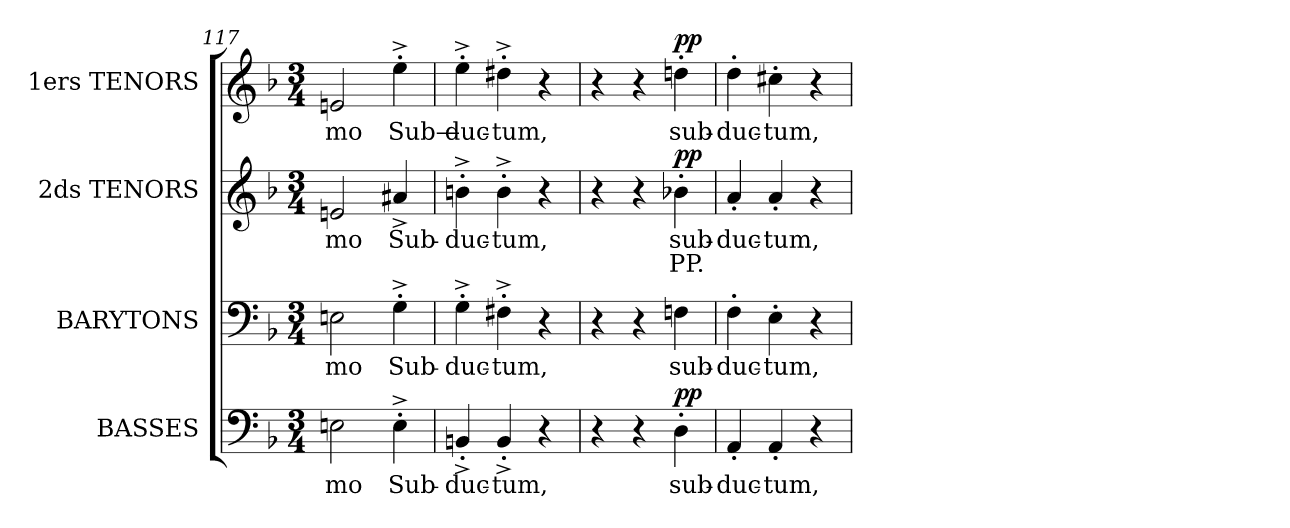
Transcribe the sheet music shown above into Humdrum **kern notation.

**kern	**text	**dynam	**kern	**text	**kern	**text	**text	**dynam	**kern	**text	**dynam
*part4	*part4	*part4	*part3	*part3	*part2	*part2	*part2	*part2	*part1	*part1	*part1
*staff4	*staff4	*staff4	*staff3	*staff3	*staff2	*staff2	*staff2	*staff2	*staff1	*staff1	*staff1
*I"BASSES	*	*	*I"BARYTONS	*	*I"2ds TENORS	*	*	*	*I"1ers TENORS	*	*
*I'BAS.	*	*	*I'BAR.	*	*	*	*	*	*	*	*
!!LO:LB:g=z
*clefF4	*	*	*clefF4	*	*clefG2	*	*	*	*clefG2	*	*
*k[b-]	*	*	*k[b-]	*	*k[b-]	*	*	*	*k[b-]	*	*
*M3/4	*	*	*M3/4	*	*M3/4	*	*	*	*M3/4	*	*
=117	=117	=117	=117	=117	=117	=117	=117	=117	=117	=117	=117
2Eni\	mo	.	2Eni\	mo	2eni/	mo	.	.	2eni/	mo	.
4E'>^>i\	Sub-	.	4G'>^>i\	Sub-	4a#X^>i/	Sub-	.	.	4ee'>^>i\	Sub—	.
=118	=118	=118	=118	=118	=118	=118	=118	=118	=118	=118	=118
4BBn'>^>i/	duc-	.	4G'>^>i\	duc-	4bn'>^>i\	duc-	.	.	4ee'>^>i\	duc-	.
4BB'>^>i/	tum,	.	4F#X'>^>i\	tum,	4b'>^>i\	tum,	.	.	4dd#X'>^>i\	tum,	.
4r	.	.	4r	.	4r	.	.	.	4r	.	.
=119	=119	=119	=119	=119	=119	=119	=119	=119	=119	=119	=119
4r	.	.	4r	.	4r	.	.	.	4r	.	.
4r	.	.	4r	.	4r	.	.	.	4r	.	.
!	!	!LO:DY:a	!	!	!	!	!	!LO:DY:a	!	!	!LO:DY:a
4D'>i\	sub-	pp	4Fni\	sub-	4b-X'>i\	sub-	PP.	pp	4ddn'>i\	sub-	pp
=120	=120	=120	=120	=120	=120	=120	=120	=120	=120	=120	=120
4AA'>i/	duc-	.	4F'>i\	duc-	4a'>i/	duc-	.	.	4dd'>i\	duc-	.
4AA'>i/	tum,	.	4E'>i\	tum,	4a'>i/	tum,	.	.	4cc#X'>i\	tum,	.
4r	.	.	4r	.	4r	.	.	.	4r	.	.
=	=	=	=	=	=	=	=	=	=	=	=
*-	*-	*-	*-	*-	*-	*-	*-	*-	*-	*-	*-
